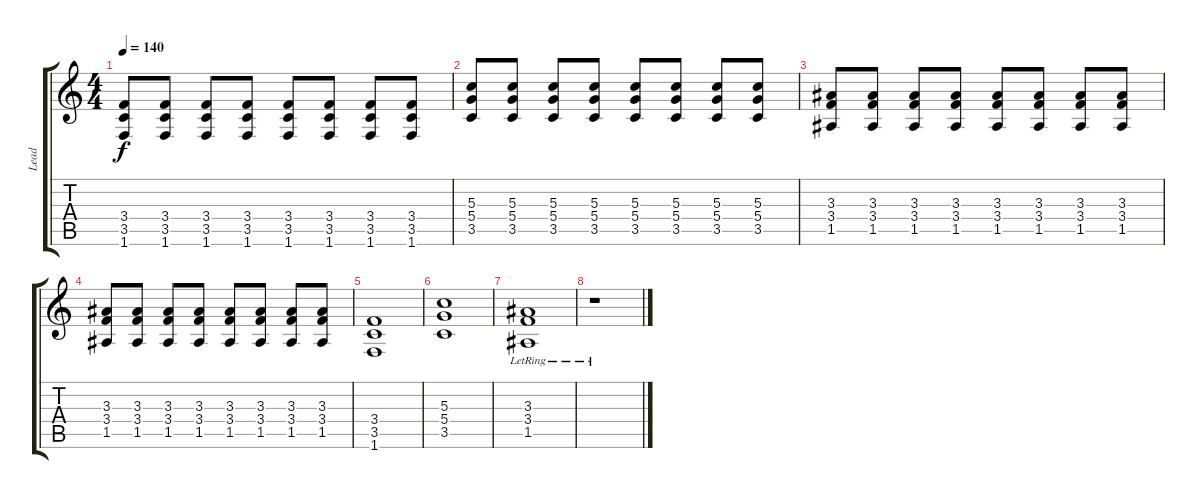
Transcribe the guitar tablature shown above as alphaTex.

\track ("Lead" "Lead") {instrument overdrivenguitar}
\staff {score tabs}
\tuning (E4 B3 G3 D3 A2 E2) {hide}
\ts (4 4)
\tempo 140
\clef g2
\ks c
(3.4 3.5 1.6).8{dy f} (3.4 3.5 1.6).8 (3.4 3.5 1.6).8 (3.4 3.5 1.6).8 (3.4 3.5 1.6).8 (3.4 3.5 1.6).8 (3.4 3.5 1.6).8 (3.4 3.5 1.6).8 |
(5.3 5.4 3.5).8 (5.3 5.4 3.5).8 (5.3 5.4 3.5).8 (5.3 5.4 3.5).8 (5.3 5.4 3.5).8 (5.3 5.4 3.5).8 (5.3 5.4 3.5).8 (5.3 5.4 3.5).8 |
(3.3 3.4 1.5).8 (3.3 3.4 1.5).8 (3.3 3.4 1.5).8 (3.3 3.4 1.5).8 (3.3 3.4 1.5).8 (3.3 3.4 1.5).8 (3.3 3.4 1.5).8 (3.3 3.4 1.5).8 |
(3.3 3.4 1.5).8 (3.3 3.4 1.5).8 (3.3 3.4 1.5).8 (3.3 3.4 1.5).8 (3.3 3.4 1.5).8 (3.3 3.4 1.5).8 (3.3 3.4 1.5).8 (3.3 3.4 1.5).8 |
(3.4 3.5 1.6).1 |
(5.3 5.4 3.5).1 |
(3.3{lr} 3.4 1.5).1 |
r.1
